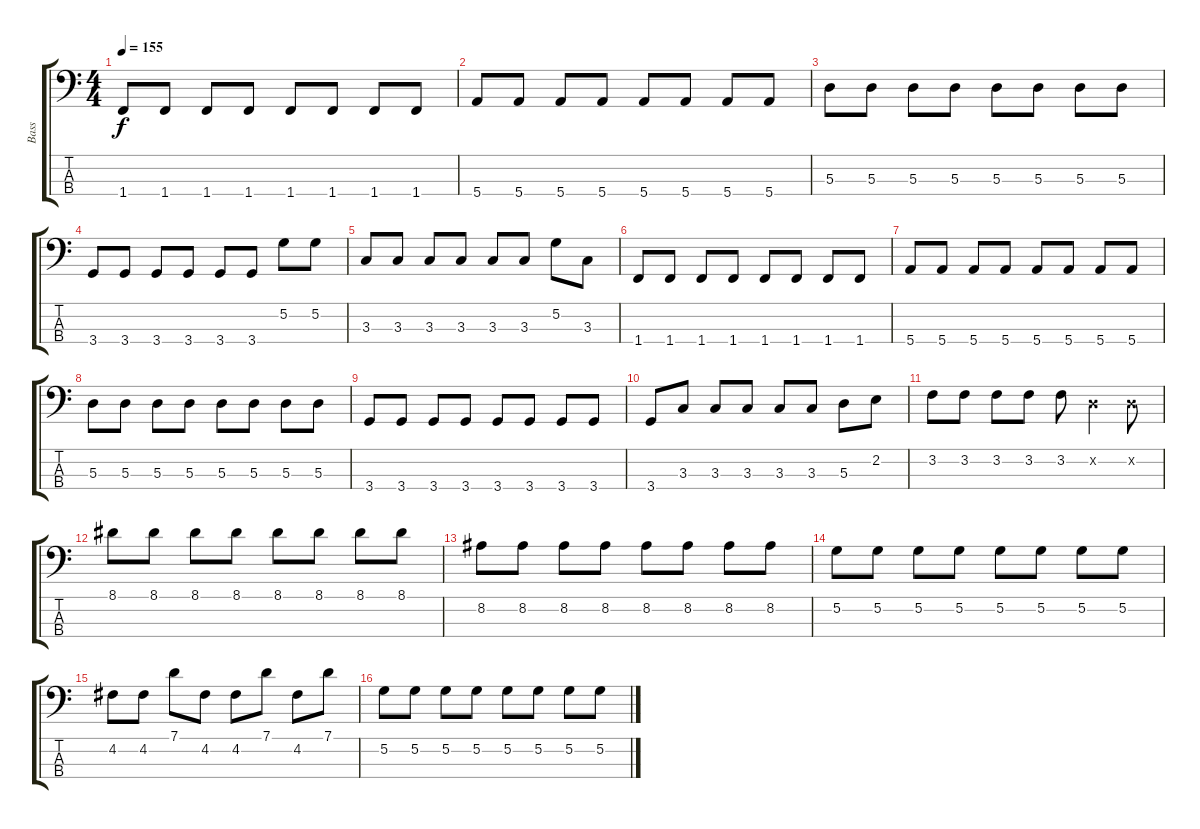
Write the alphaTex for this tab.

\track ("Bass" "Bass") {instrument acousticbass}
\staff {score tabs}
\tuning (G2 D2 A1 E1) {hide}
\ts (4 4)
\tempo 155
\clef f4
\ks c
1.4.8{dy f} 1.4.8 1.4.8 1.4.8 1.4.8 1.4.8 1.4.8 1.4.8 |
5.4.8 5.4.8 5.4.8 5.4.8 5.4.8 5.4.8 5.4.8 5.4.8 |
5.3.8 5.3.8 5.3.8 5.3.8 5.3.8 5.3.8 5.3.8 5.3.8 |
3.4.8 3.4.8 3.4.8 3.4.8 3.4.8 3.4.8 5.2.8 5.2.8 |
3.3.8 3.3.8 3.3.8 3.3.8 3.3.8 3.3.8 5.2.8 3.3.8 |
1.4.8 1.4.8 1.4.8 1.4.8 1.4.8 1.4.8 1.4.8 1.4.8 |
5.4.8 5.4.8 5.4.8 5.4.8 5.4.8 5.4.8 5.4.8 5.4.8 |
5.3.8 5.3.8 5.3.8 5.3.8 5.3.8 5.3.8 5.3.8 5.3.8 |
3.4.8 3.4.8 3.4.8 3.4.8 3.4.8 3.4.8 3.4.8 3.4.8 |
3.4.8 3.3.8 3.3.8 3.3.8 3.3.8 3.3.8 5.3.8 2.2.8 |
3.2.8 3.2.8 3.2.8 3.2.8 3.2.8 0.2{x}.4 0.2{x}.8 |
8.1.8 8.1.8 8.1.8 8.1.8 8.1.8 8.1.8 8.1.8 8.1.8 |
8.2.8 8.2.8 8.2.8 8.2.8 8.2.8 8.2.8 8.2.8 8.2.8 |
5.2.8 5.2.8 5.2.8 5.2.8 5.2.8 5.2.8 5.2.8 5.2.8 |
4.2.8 4.2.8 7.1.8 4.2.8 4.2.8 7.1.8 4.2.8 7.1.8 |
5.2.8 5.2.8 5.2.8 5.2.8 5.2.8 5.2.8 5.2.8 5.2.8
